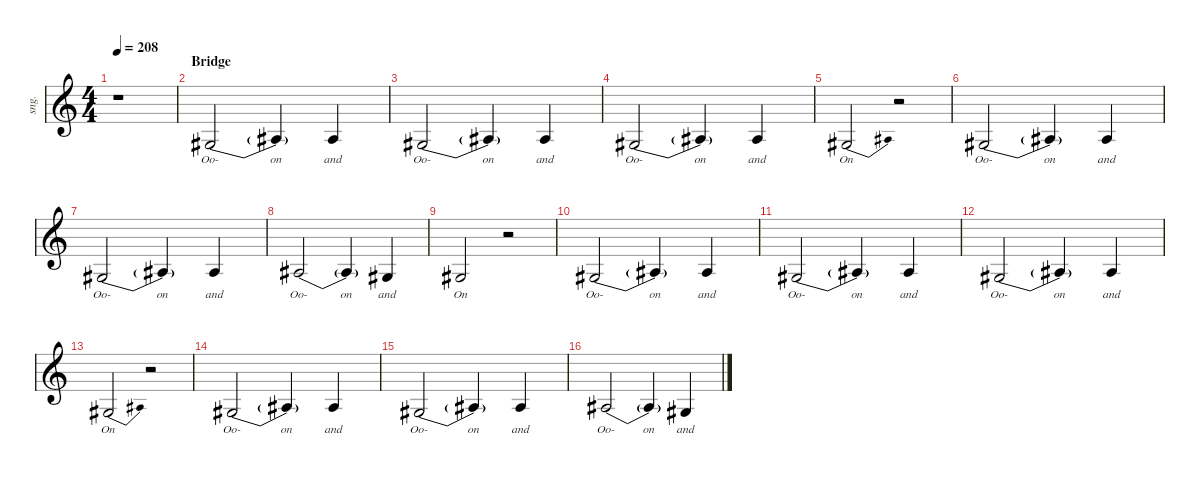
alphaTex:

\defaultSystemsLayout 4
\hideDynamics
\bracketExtendMode nobrackets
\otherSystemsTrackNameOrientation horizontal
\track ("V. Harmony 4" "sng.") {multiBarRest instrument voiceoohs}
\staff {score}
\tuning (E4 B3 G3 D3 A2 E2)
\ts (4 4)
\tempo 208
\clef g2
\ks c
r.1{dy mf beam Down} |
\section ("" "Bridge")
1.3{be (bend 0 0 15 4) acc #}.2{lyrics (0 "Oo-") lyrics (1 "") lyrics (2 "") lyrics (3 "") lyrics (4 "") beam Up} 1.3{t}.4{lyrics (0 "on") lyrics (1 "") lyrics (2 "") lyrics (3 "") lyrics (4 "") beam Up} 3.3{acc #}.4{lyrics (0 "and") lyrics (1 "") lyrics (2 "") lyrics (3 "") lyrics (4 "") beam Up} |
1.3{be (bend 0 0 15 4) acc #}.2{lyrics (0 "Oo-") lyrics (1 "") lyrics (2 "") lyrics (3 "") lyrics (4 "") beam Up} 1.3{t}.4{lyrics (0 "on") lyrics (1 "") lyrics (2 "") lyrics (3 "") lyrics (4 "") beam Up} 3.3{acc #}.4{lyrics (0 "and") lyrics (1 "") lyrics (2 "") lyrics (3 "") lyrics (4 "") beam Up} |
1.3{be (bend 0 0 15 4) acc #}.2{lyrics (0 "Oo-") lyrics (1 "") lyrics (2 "") lyrics (3 "") lyrics (4 "") beam Up} 1.3{t}.4{lyrics (0 "on") lyrics (1 "") lyrics (2 "") lyrics (3 "") lyrics (4 "") beam Up} 3.3{acc #}.4{lyrics (0 "and") lyrics (1 "") lyrics (2 "") lyrics (3 "") lyrics (4 "") beam Up} |
1.3{be (bend 0 0 15 4) acc #}.2{lyrics (0 "On") lyrics (1 "") lyrics (2 "") lyrics (3 "") lyrics (4 "") beam Up} r.2{beam Up} |
1.3{be (bend 0 0 15 4) acc #}.2{lyrics (0 "Oo-") lyrics (1 "") lyrics (2 "") lyrics (3 "") lyrics (4 "") beam Up} 1.3{t}.4{lyrics (0 "on") lyrics (1 "") lyrics (2 "") lyrics (3 "") lyrics (4 "") beam Up} 3.3{acc #}.4{lyrics (0 "and") lyrics (1 "") lyrics (2 "") lyrics (3 "") lyrics (4 "") beam Up} |
1.3{be (bend 0 0 15 4) acc #}.2{lyrics (0 "Oo-") lyrics (1 "") lyrics (2 "") lyrics (3 "") lyrics (4 "") beam Up} 1.3{t}.4{lyrics (0 "on") lyrics (1 "") lyrics (2 "") lyrics (3 "") lyrics (4 "") beam Up} 3.3{acc #}.4{lyrics (0 "and") lyrics (1 "") lyrics (2 "") lyrics (3 "") lyrics (4 "") beam Up} |
3.3{be (bendrelease 0.6 0 22.2 4 37.199999999999996 4 57 0) acc #}.2{lyrics (0 "Oo-") lyrics (1 "") lyrics (2 "") lyrics (3 "") lyrics (4 "") beam Up} 3.3{t acc #}.4{lyrics (0 "on") lyrics (1 "") lyrics (2 "") lyrics (3 "") lyrics (4 "") beam Up} 1.3{acc #}.4{lyrics (0 "and") lyrics (1 "") lyrics (2 "") lyrics (3 "") lyrics (4 "") beam Up} |
1.3{acc #}.2{lyrics (0 "On") lyrics (1 "") lyrics (2 "") lyrics (3 "") lyrics (4 "") beam Up} r.2{beam Up} |
1.3{be (bend 0 0 15 4) acc #}.2{lyrics (0 "Oo-") lyrics (1 "") lyrics (2 "") lyrics (3 "") lyrics (4 "") beam Up} 1.3{t}.4{lyrics (0 "on") lyrics (1 "") lyrics (2 "") lyrics (3 "") lyrics (4 "") beam Up} 3.3{acc #}.4{lyrics (0 "and") lyrics (1 "") lyrics (2 "") lyrics (3 "") lyrics (4 "") beam Up} |
1.3{be (bend 0 0 15 4) acc #}.2{lyrics (0 "Oo-") lyrics (1 "") lyrics (2 "") lyrics (3 "") lyrics (4 "") beam Up} 1.3{t}.4{lyrics (0 "on") lyrics (1 "") lyrics (2 "") lyrics (3 "") lyrics (4 "") beam Up} 3.3{acc #}.4{lyrics (0 "and") lyrics (1 "") lyrics (2 "") lyrics (3 "") lyrics (4 "") beam Up} |
1.3{be (bend 0 0 15 4) acc #}.2{lyrics (0 "Oo-") lyrics (1 "") lyrics (2 "") lyrics (3 "") lyrics (4 "") beam Up} 1.3{t}.4{lyrics (0 "on") lyrics (1 "") lyrics (2 "") lyrics (3 "") lyrics (4 "") beam Up} 3.3{acc #}.4{lyrics (0 "and") lyrics (1 "") lyrics (2 "") lyrics (3 "") lyrics (4 "") beam Up} |
1.3{be (bend 0 0 15 4) acc #}.2{lyrics (0 "On") lyrics (1 "") lyrics (2 "") lyrics (3 "") lyrics (4 "") beam Up} r.2{beam Up} |
1.3{be (bend 0 0 15 4) acc #}.2{lyrics (0 "Oo-") lyrics (1 "") lyrics (2 "") lyrics (3 "") lyrics (4 "") beam Up} 1.3{t}.4{lyrics (0 "on") lyrics (1 "") lyrics (2 "") lyrics (3 "") lyrics (4 "") beam Up} 3.3{acc #}.4{lyrics (0 "and") lyrics (1 "") lyrics (2 "") lyrics (3 "") lyrics (4 "") beam Up} |
1.3{be (bend 0 0 15 4) acc #}.2{lyrics (0 "Oo-") lyrics (1 "") lyrics (2 "") lyrics (3 "") lyrics (4 "") beam Up} 1.3{t}.4{lyrics (0 "on") lyrics (1 "") lyrics (2 "") lyrics (3 "") lyrics (4 "") beam Up} 3.3{acc #}.4{lyrics (0 "and") lyrics (1 "") lyrics (2 "") lyrics (3 "") lyrics (4 "") beam Up} |
3.3{be (bendrelease 0.6 0 22.2 4 37.199999999999996 4 57 0) acc #}.2{lyrics (0 "Oo-") lyrics (1 "") lyrics (2 "") lyrics (3 "") lyrics (4 "") beam Up} 3.3{t acc #}.4{lyrics (0 "on") lyrics (1 "") lyrics (2 "") lyrics (3 "") lyrics (4 "") beam Up} 1.3{acc #}.4{lyrics (0 "and") lyrics (1 "") lyrics (2 "") lyrics (3 "") lyrics (4 "") beam Up}
